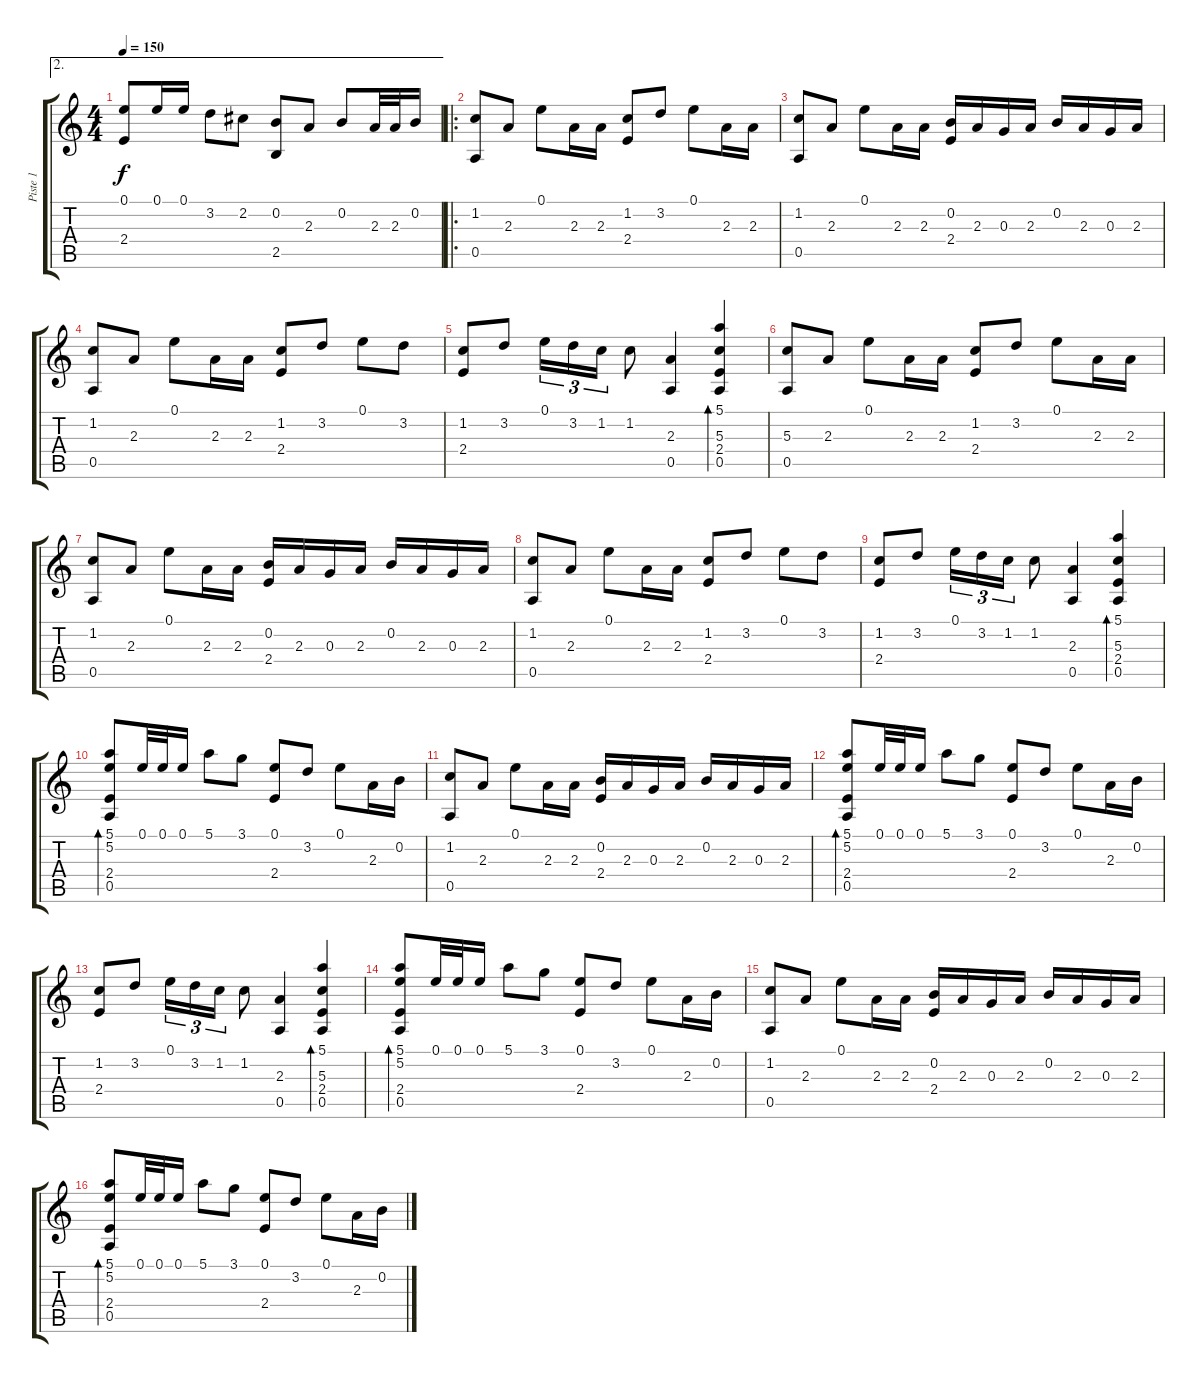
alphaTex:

\track ("Piste 1" "Piste 1") {instrument acousticguitarnylon}
\staff {score tabs}
\tuning (E4 B3 G3 D3 A2 E2) {hide}
\ae 2
\ts (4 4)
\tempo 150
\clef g2
\ks c
(0.1 2.4).8{dy f} 0.1.16 0.1.16 3.2.8 2.2.8 (0.2 2.5).8 2.3.8 0.2.8 2.3.32 2.3.32 0.2.16 |
\ro
(1.2 0.5).8 2.3.8 0.1.8 2.3.16 2.3.16 (1.2 2.4).8 3.2.8 0.1.8 2.3.16 2.3.16 |
(1.2 0.5).8 2.3.8 0.1.8 2.3.16 2.3.16 (0.2 2.4).16 2.3.16 0.3.16 2.3.16 0.2.16 2.3.16 0.3.16 2.3.16 |
(1.2 0.5).8 2.3.8 0.1.8 2.3.16 2.3.16 (1.2 2.4).8 3.2.8 0.1.8 3.2.8 |
(1.2 2.4).8 3.2.8 0.1.16{tu (3 2)} 3.2.16{tu (3 2)} 1.2.16{tu (3 2)} 1.2.8 (2.3 0.5).4 (5.1 5.3 2.4 0.5).4{bd 120} |
(5.3 0.5).8 2.3.8 0.1.8 2.3.16 2.3.16 (1.2 2.4).8 3.2.8 0.1.8 2.3.16 2.3.16 |
(1.2 0.5).8 2.3.8 0.1.8 2.3.16 2.3.16 (0.2 2.4).16 2.3.16 0.3.16 2.3.16 0.2.16 2.3.16 0.3.16 2.3.16 |
(1.2 0.5).8 2.3.8 0.1.8 2.3.16 2.3.16 (1.2 2.4).8 3.2.8 0.1.8 3.2.8 |
(1.2 2.4).8 3.2.8 0.1.16{tu (3 2)} 3.2.16{tu (3 2)} 1.2.16{tu (3 2)} 1.2.8 (2.3 0.5).4 (5.1 5.3 2.4 0.5).4{bd 120} |
(5.1 5.2 2.4 0.5).8{bd 120} 0.1.32 0.1.32 0.1.16 5.1.8 3.1.8 (0.1 2.4).8 3.2.8 0.1.8 2.3.16 0.2.16 |
(1.2 0.5).8 2.3.8 0.1.8 2.3.16 2.3.16 (0.2 2.4).16 2.3.16 0.3.16 2.3.16 0.2.16 2.3.16 0.3.16 2.3.16 |
(5.1 5.2 2.4 0.5).8{bd 120} 0.1.32 0.1.32 0.1.16 5.1.8 3.1.8 (0.1 2.4).8 3.2.8 0.1.8 2.3.16 0.2.16 |
(1.2 2.4).8 3.2.8 0.1.16{tu (3 2)} 3.2.16{tu (3 2)} 1.2.16{tu (3 2)} 1.2.8 (2.3 0.5).4 (5.1 5.3 2.4 0.5).4{bd 120} |
(5.1 5.2 2.4 0.5).8{bd 120} 0.1.32 0.1.32 0.1.16 5.1.8 3.1.8 (0.1 2.4).8 3.2.8 0.1.8 2.3.16 0.2.16 |
(1.2 0.5).8 2.3.8 0.1.8 2.3.16 2.3.16 (0.2 2.4).16 2.3.16 0.3.16 2.3.16 0.2.16 2.3.16 0.3.16 2.3.16 |
(5.1 5.2 2.4 0.5).8{bd 120} 0.1.32 0.1.32 0.1.16 5.1.8 3.1.8 (0.1 2.4).8 3.2.8 0.1.8 2.3.16 0.2.16
